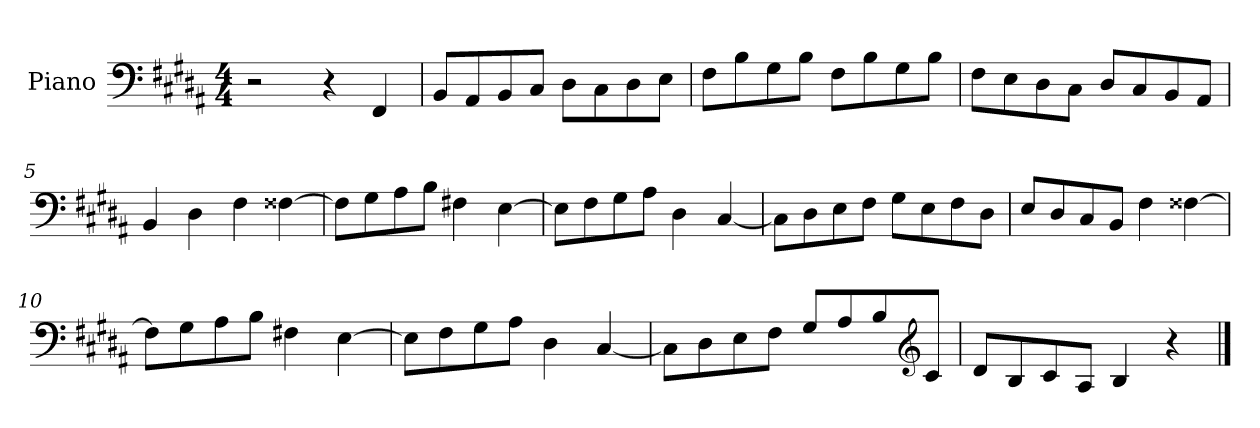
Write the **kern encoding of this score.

**kern
*part1
*staff1
*I"Piano
*I'Pno.
*clefF4
*k[f#c#g#d#a#]
*M4/4
*MM120
=1
2r
4r
4FF#/
=2
8BB/L
8AA#/
8BB/
8C#/J
8D#\L
8C#\
8D#\
8E\J
=3
8F#\L
8B\
8G#\
8B\J
8F#\L
8B\
8G#\
8B\J
=4
8F#\L
8E\
8D#\
8C#\J
8D#/L
8C#/
8BB/
8AA#/J
=5
4BB/
4D#\
4F#\
[4F##X\
=6
8F##\L]
8G#\
8A#\
8B\J
4F#X\
[4E\
!!LO:LB:g=z
=7
8E\L]
8F#\
8G#\
8A#\J
4D#\
[4C#/
=8
8C#\L]
8D#\
8E\
8F#\J
8G#\L
8E\
8F#\
8D#\J
=9
8E/L
8D#/
8C#/
8BB/J
4F#\
[4F##X\
=10
8F##\L]
8G#\
8A#\
8B\J
4F#X\
[4E\
=11
8E\L]
8F#\
8G#\
8A#\J
4D#\
[4C#/
=12
8C#\L]
8D#\
8E\
8F#\J
8G#/L
8A#/
8B/
*clefG2
8c#/J
!!LO:LB:g=z
=13
8d#/L
8B/
8c#/
8A#/J
4B/
4r
==
*-
